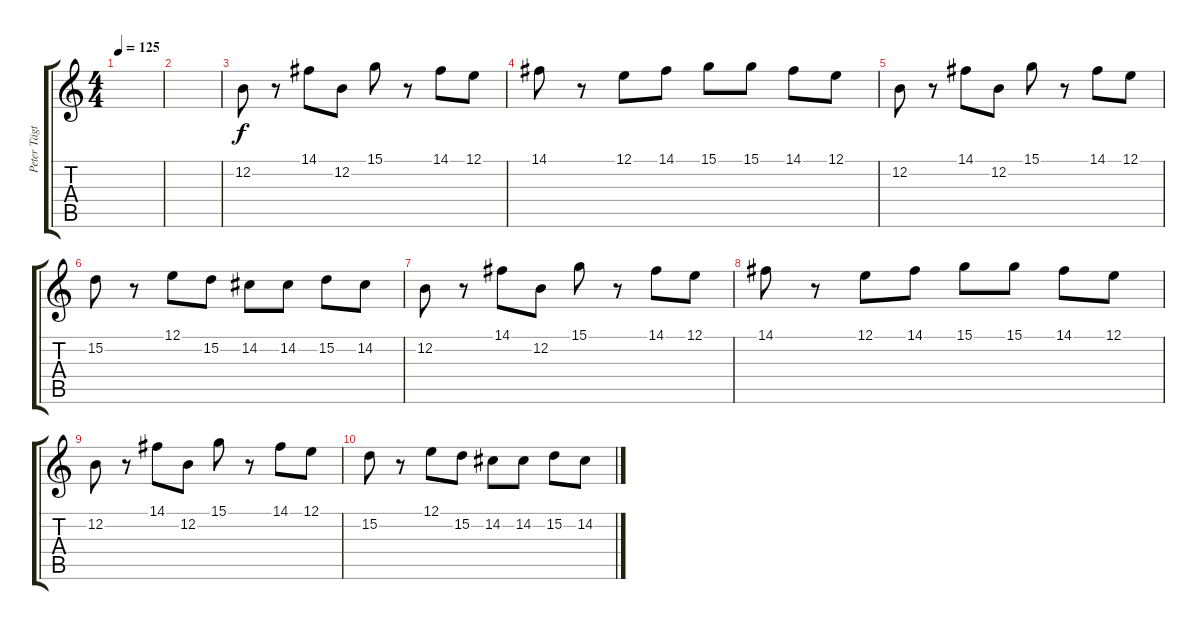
\track ("Peter Tägtgren" "Peter Tägt") {instrument lead1square}
\staff {score tabs}
\tuning (E4 B3 G3 D3 A2 E2) {hide}
\ts (4 4)
\tempo 125
\clef g2
\ks c
|
|
12.2.8 r.8 14.1.8 12.2.8 15.1.8 r.8 14.1.8 12.1.8 |
14.1.8 r.8 12.1.8 14.1.8 15.1.8 15.1.8 14.1.8 12.1.8 |
12.2.8 r.8 14.1.8 12.2.8 15.1.8 r.8 14.1.8 12.1.8 |
15.2.8 r.8 12.1.8 15.2.8 14.2.8 14.2.8 15.2.8 14.2.8 |
12.2.8 r.8 14.1.8 12.2.8 15.1.8 r.8 14.1.8 12.1.8 |
14.1.8 r.8 12.1.8 14.1.8 15.1.8 15.1.8 14.1.8 12.1.8 |
12.2.8 r.8 14.1.8 12.2.8 15.1.8 r.8 14.1.8 12.1.8 |
15.2.8 r.8 12.1.8 15.2.8 14.2.8 14.2.8 15.2.8 14.2.8
